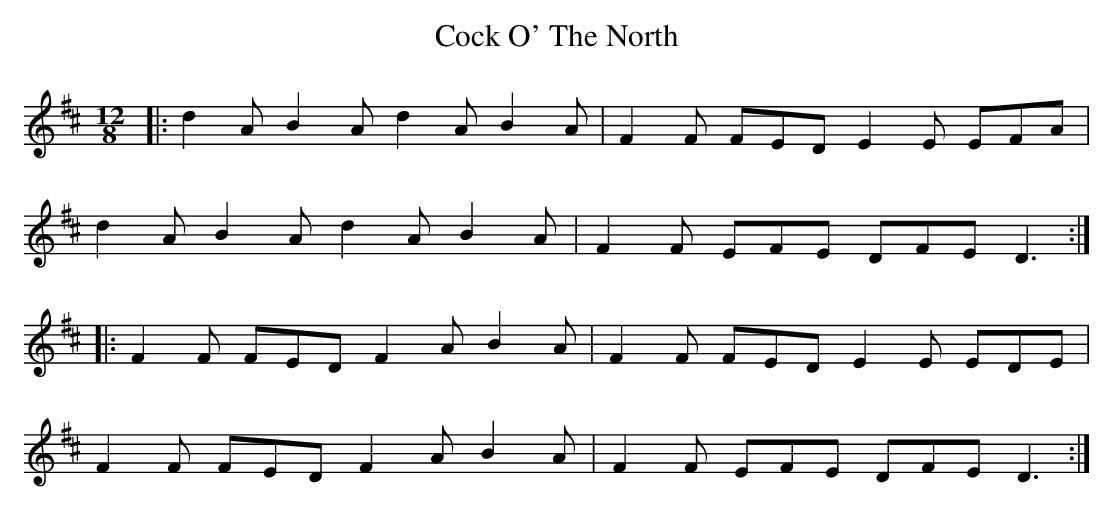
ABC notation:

X:1
T: Cock O' The North
M: 12/8
L: 1/8
K: D Major
|: d2 A B2 A d2 A B2 A | F2 F FED E2 E EFA |
d2 A B2 A d2 A B2 A | F2 F EFE DFE D3 :|
|: F2 F FED F2 A B2 A | F2 F FED E2 E EDE |
F2 F FED F2 A B2 A | F2 F EFE DFE D3 :|
